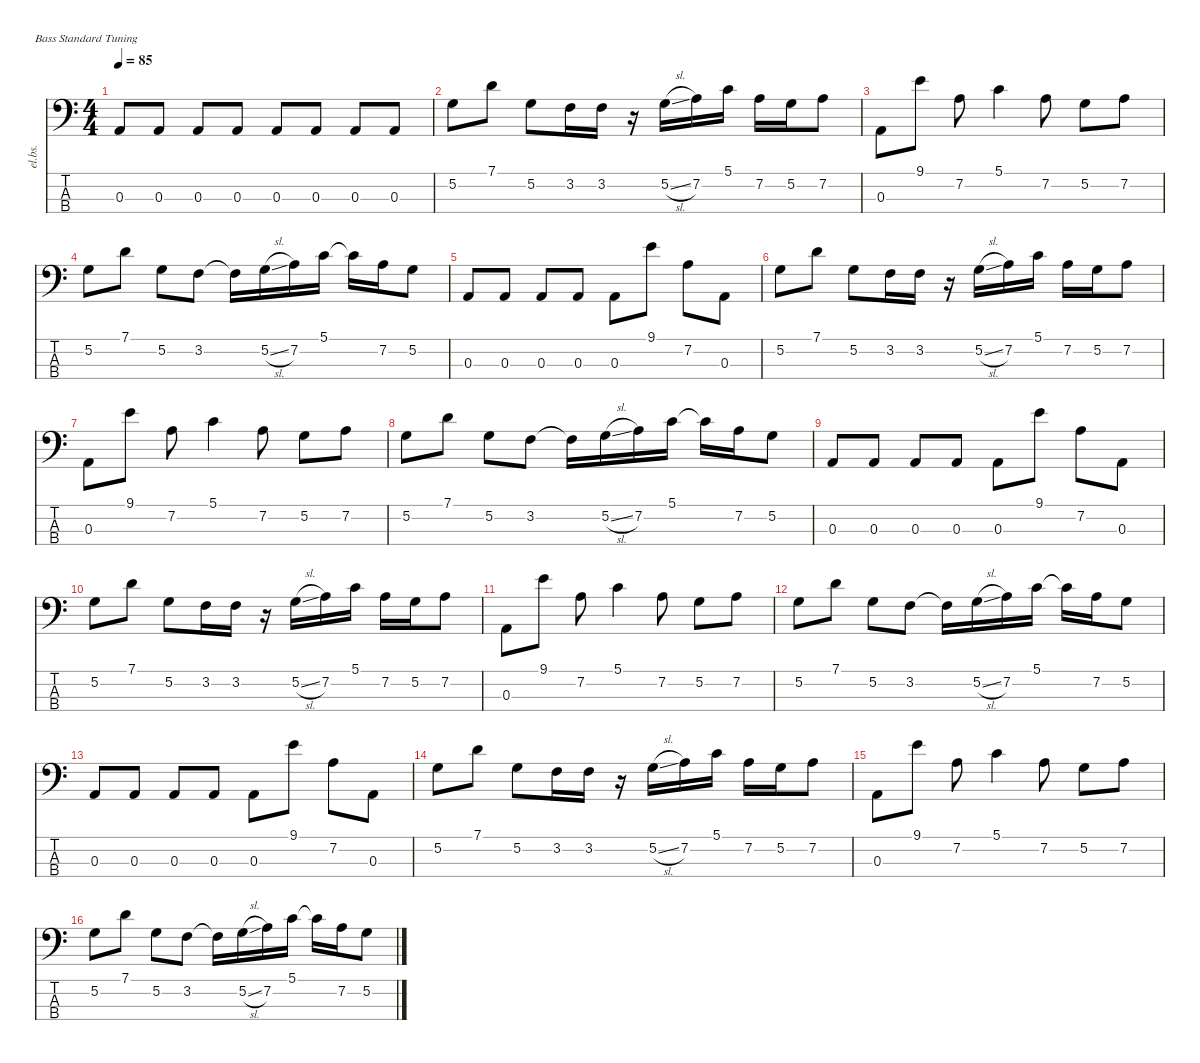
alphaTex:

\defaultSystemsLayout 4
\hideDynamics
\bracketExtendMode nobrackets
\otherSystemsTrackNameOrientation horizontal
\track ("Flea" "el.bs.") {instrument electricbassfinger}
\staff {score tabs}
\tuning (G2 D2 A1 E1)
\ts (4 4)
\tempo 85
\clef f4
\ks c
0.3.8{dy f} 0.3.8 0.3.8 0.3.8 0.3.8 0.3.8 0.3.8 0.3.8 |
5.2.8 7.1.8 5.2.8 3.2.16 3.2.16 r.16 5.2{sl}.16 7.2.16 5.1.16 7.2.16 5.2.16 7.2.8 |
0.3.8 9.1.8 7.2.8 5.1.4 7.2.8 5.2.8 7.2.8 |
5.2.8 7.1.8 5.2.8 3.2.8 3.2{t}.16 5.2{sl}.16 7.2.16 5.1.16 5.1{t}.16 7.2.16 5.2.8 |
0.3.8 0.3.8 0.3.8 0.3.8 0.3.8 9.1.8 7.2.8 0.3.8 |
5.2.8 7.1.8 5.2.8 3.2.16 3.2.16 r.16 5.2{sl}.16 7.2.16 5.1.16 7.2.16 5.2.16 7.2.8 |
0.3.8 9.1.8 7.2.8 5.1.4 7.2.8 5.2.8 7.2.8 |
5.2.8 7.1.8 5.2.8 3.2.8 3.2{t}.16 5.2{sl}.16 7.2.16 5.1.16 5.1{t}.16 7.2.16 5.2.8 |
0.3.8 0.3.8 0.3.8 0.3.8 0.3.8 9.1.8 7.2.8 0.3.8 |
5.2.8 7.1.8 5.2.8 3.2.16 3.2.16 r.16 5.2{sl}.16 7.2.16 5.1.16 7.2.16 5.2.16 7.2.8 |
0.3.8 9.1.8 7.2.8 5.1.4 7.2.8 5.2.8 7.2.8 |
5.2.8 7.1.8 5.2.8 3.2.8 3.2{t}.16 5.2{sl}.16 7.2.16 5.1.16 5.1{t}.16 7.2.16 5.2.8 |
0.3.8 0.3.8 0.3.8 0.3.8 0.3.8 9.1.8 7.2.8 0.3.8 |
5.2.8 7.1.8 5.2.8 3.2.16 3.2.16 r.16 5.2{sl}.16 7.2.16 5.1.16 7.2.16 5.2.16 7.2.8 |
0.3.8 9.1.8 7.2.8 5.1.4 7.2.8 5.2.8 7.2.8 |
5.2.8 7.1.8 5.2.8 3.2.8 3.2{t}.16 5.2{sl}.16 7.2.16 5.1.16 5.1{t}.16 7.2.16 5.2.8
